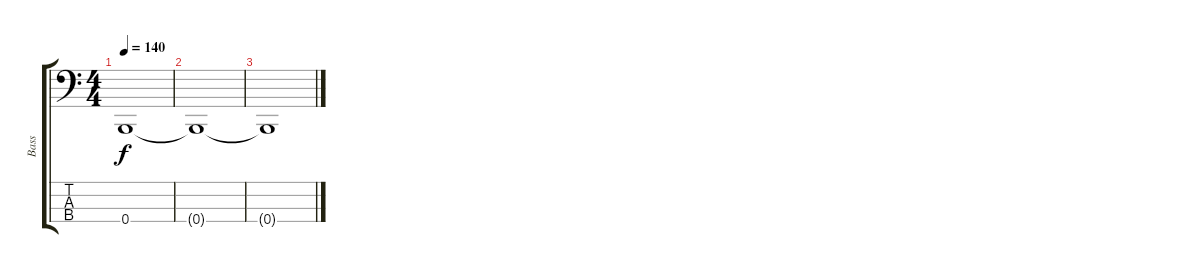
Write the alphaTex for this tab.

\track ("Bass" "Bass") {instrument electricbasspick}
\staff {score tabs}
\tuning (D2 A1 E1 B0) {hide}
\ts (4 4)
\tempo 140
\clef f4
\ks c
0.4{t}.1{dy f} |
0.4{t}.1 |
0.4{t}.1
